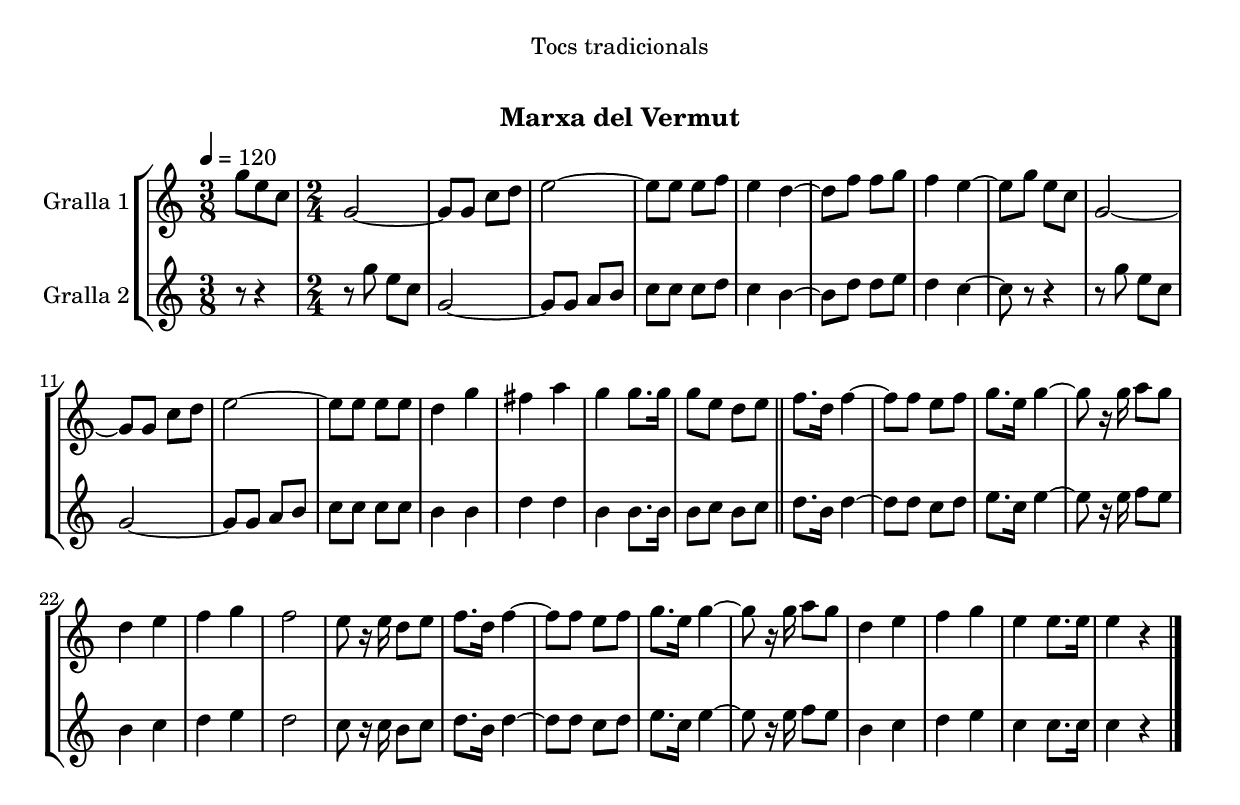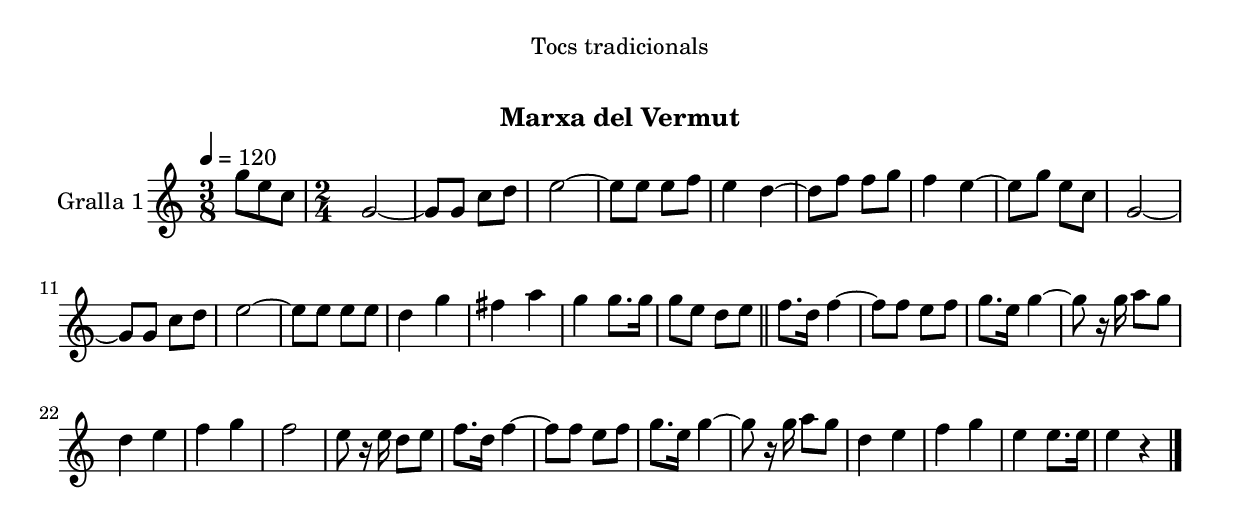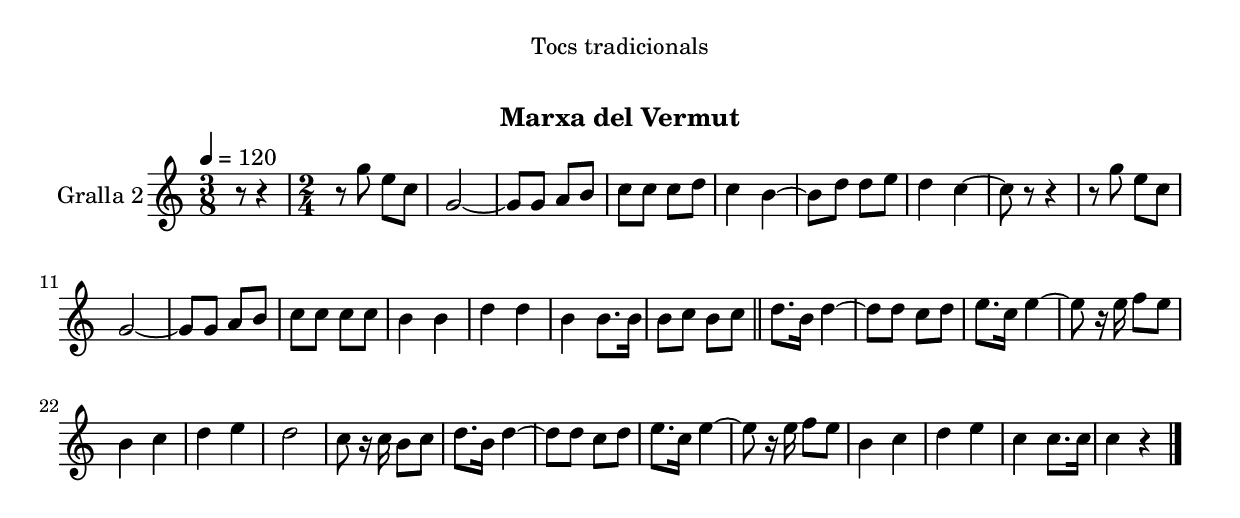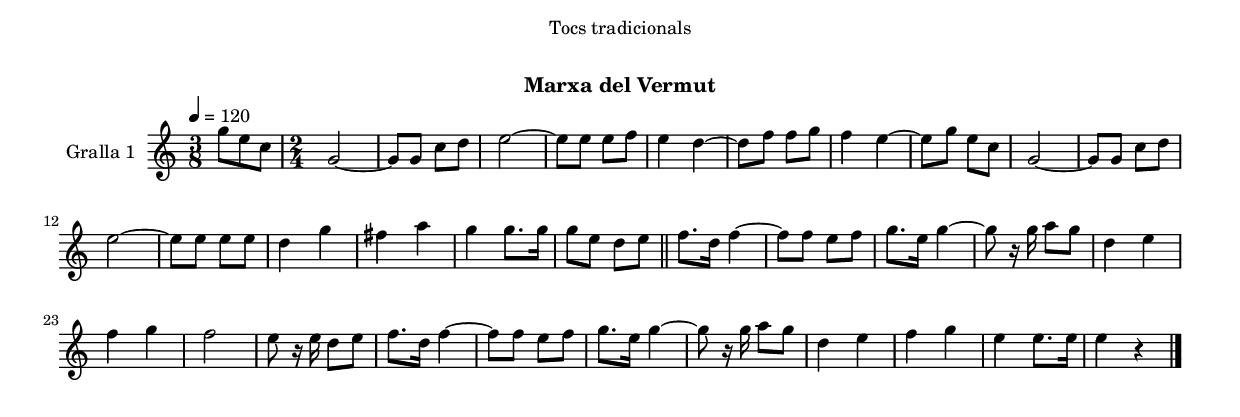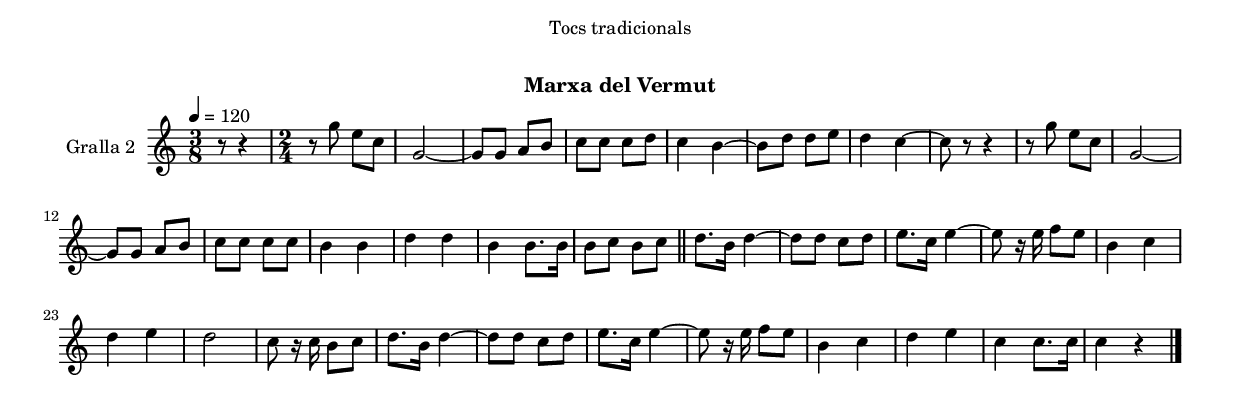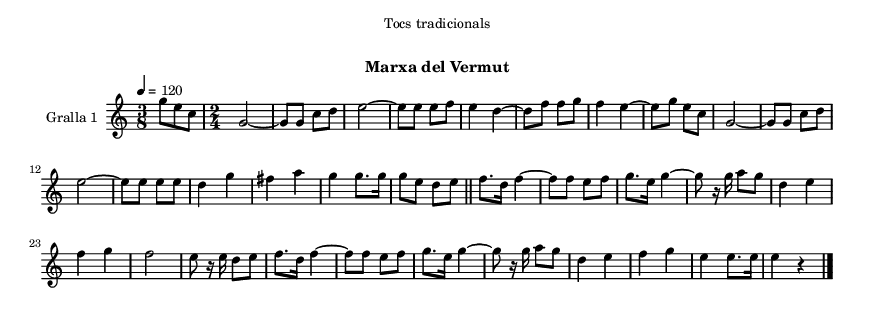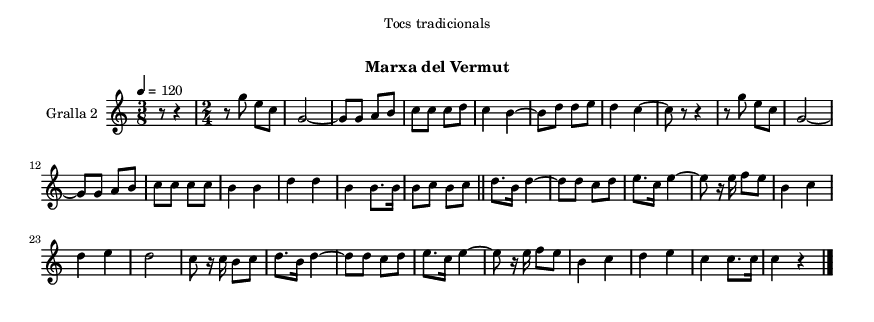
\version "2.16.0"

\header {
  dedication="Tocs tradicionals"
  title="   "
  subtitle="Marxa del Vermut"
  subsubtitle=""
  poet=""
  meter=""
  piece=""
  composer=""
  arranger=""
  opus=""
  instrument=""
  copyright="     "
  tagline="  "
}

liniaroAa =
\relative g''
{
  \tempo 4=120
  \clef treble
  \key c \major
  \time 3/8
  g8 e c  |
  \time 2/4   g2 ~  |
  g8 g c d  |
  e2 ~  |
  %05
  e8 e e f  |
  e4 d ~  |
  d8 f f g  |
  f4 e ~  |
  e8 g e c  |
  %10
  g2 ~  |
  g8 g c d  |
  e2 ~  |
  e8 e e e  |
  d4 g  |
  %15
  fis4 a  |
  g4 g8. g16  |
  g8 e d e  \bar "||"
  f8. d16 f4 ~  |
  f8 f e f  |
  %20
  g8. e16 g4 ~  |
  g8 r16 g a8 g  |
  d4 e  |
  f4 g  |
  f2  |
  %25
  e8 r16 e d8 e  |
  f8. d16 f4 ~  |
  f8 f e f  |
  g8. e16 g4 ~  |
  g8 r16 g a8 g  |
  %30
  d4 e  |
  f4 g  |
  e4 e8. e16  |
  e4 r4  \bar "|." % kompletite
}

liniaroAb =
\relative g''
{
  \tempo 4=120
  \clef treble
  \key c \major
  \time 3/8
  r8 r4  |
  \time 2/4   r8 g e c  |
  g2 ~  |
  g8 g a b  |
  %05
  c8 c c d  |
  c4 b ~  |
  b8 d d e  |
  d4 c ~  |
  c8 r r4  |
  %10
  r8 g' e c  |
  g2 ~  |
  g8 g a b  |
  c8 c c c  |
  b4 b  |
  %15
  d4 d  |
  b4 b8. b16  |
  b8 c b c  \bar "||"
  d8. b16 d4 ~  |
  d8 d c d  |
  %20
  e8. c16 e4 ~  |
  e8 r16 e f8 e  |
  b4 c  |
  d4 e  |
  d2  |
  %25
  c8 r16 c b8 c  |
  d8. b16 d4 ~  |
  d8 d c d  |
  e8. c16 e4 ~  |
  e8 r16 e f8 e  |
  %30
  b4 c  |
  d4 e  |
  c4 c8. c16  |
  c4 r4  \bar "|." % kompletite
}

\book {

\paper {
  print-page-number = false
  #(set-paper-size "a4")
  #(layout-set-staff-size 20)
}

\bookpart {
  \score {
    \new StaffGroup {
      \override Score.RehearsalMark #'self-alignment-X = #LEFT
      <<
        \new Staff \with {instrumentName = #"Gralla 1" } \liniaroAa
        \new Staff \with {instrumentName = #"Gralla 2" } \liniaroAb
      >>
    }
    \layout {}
  }\score { \unfoldRepeats
    \new StaffGroup {
      \override Score.RehearsalMark #'self-alignment-X = #LEFT
      <<
        \new Staff \with {instrumentName = #"Gralla 1" } \liniaroAa
        \new Staff \with {instrumentName = #"Gralla 2" } \liniaroAb
      >>
    }
    \midi {}
  }
}

\bookpart {
  \header {}
  \score {
    \new StaffGroup {
      \override Score.RehearsalMark #'self-alignment-X = #LEFT
      <<
        \new Staff \with {instrumentName = #"Gralla 1" } \liniaroAa
      >>
    }
    \layout {}
  }\score { \unfoldRepeats
    \new StaffGroup {
      \override Score.RehearsalMark #'self-alignment-X = #LEFT
      <<
        \new Staff \with {instrumentName = #"Gralla 1" } \liniaroAa
      >>
    }
    \midi {}
  }
}

\bookpart {
  \header {}
  \score {
    \new StaffGroup {
      \override Score.RehearsalMark #'self-alignment-X = #LEFT
      <<
        \new Staff \with {instrumentName = #"Gralla 2" } \liniaroAb
      >>
    }
    \layout {}
  }\score { \unfoldRepeats
    \new StaffGroup {
      \override Score.RehearsalMark #'self-alignment-X = #LEFT
      <<
        \new Staff \with {instrumentName = #"Gralla 2" } \liniaroAb
      >>
    }
    \midi {}
  }
}

}

\book {

\paper {
  print-page-number = false
  #(set-paper-size "a5landscape")
  #(layout-set-staff-size 16)
  #(define output-suffix "a5")
}

\bookpart {
  \header {}
  \score {
    \new StaffGroup {
      \override Score.RehearsalMark #'self-alignment-X = #LEFT
      <<
        \new Staff \with {instrumentName = #"Gralla 1" } \liniaroAa
      >>
    }
    \layout {}
  }
}

\bookpart {
  \header {}
  \score {
    \new StaffGroup {
      \override Score.RehearsalMark #'self-alignment-X = #LEFT
      <<
        \new Staff \with {instrumentName = #"Gralla 2" } \liniaroAb
      >>
    }
    \layout {}
  }
}

}

\book {

\paper {
  print-page-number = false
  #(set-paper-size "a6landscape")
  #(layout-set-staff-size 12)
  #(define output-suffix "a6")
}

\bookpart {
  \header {}
  \score {
    \new StaffGroup {
      \override Score.RehearsalMark #'self-alignment-X = #LEFT
      <<
        \new Staff \with {instrumentName = #"Gralla 1" } \liniaroAa
      >>
    }
    \layout {}
  }
}

\bookpart {
  \header {}
  \score {
    \new StaffGroup {
      \override Score.RehearsalMark #'self-alignment-X = #LEFT
      <<
        \new Staff \with {instrumentName = #"Gralla 2" } \liniaroAb
      >>
    }
    \layout {}
  }
}

}

